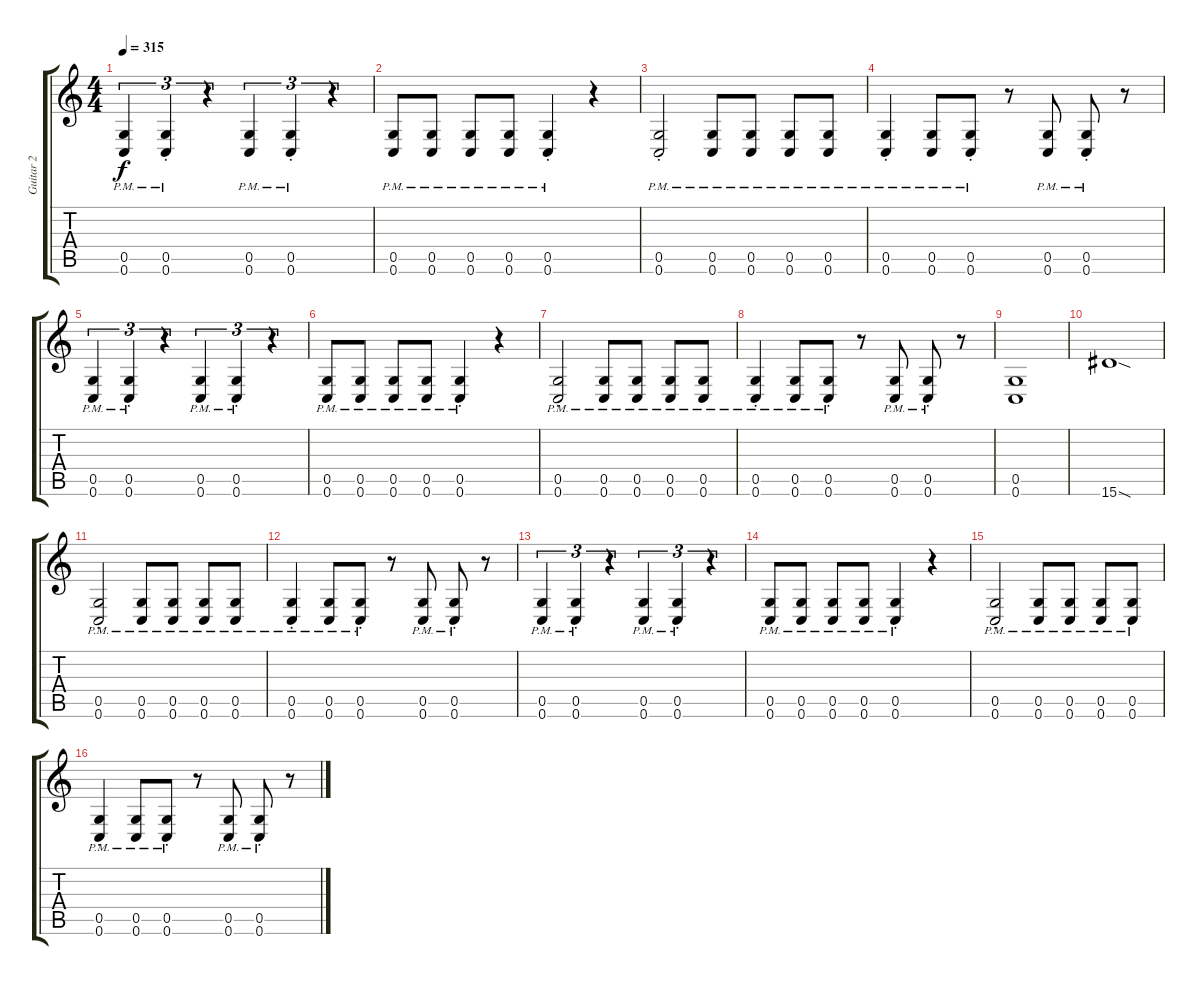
\track ("Guitar 2" "Guitar 2") {instrument distortionguitar}
\staff {score tabs}
\tuning (D4 A3 F3 C3 G2 C2) {hide}
\ts (4 4)
\tempo 315
\clef g2
\ks c
(0.5{pm} 0.6{pm}).4{tu (3 2) dy f} (0.5{pm st} 0.6{pm st}).4{tu (3 2)} r.4{tu (3 2)} (0.5{pm} 0.6{pm}).4{tu (3 2)} (0.5{pm st} 0.6{pm st}).4{tu (3 2)} r.4{tu (3 2)} |
(0.5{pm} 0.6{pm}).8 (0.5{pm} 0.6{pm}).8 (0.5{pm} 0.6{pm}).8 (0.5{pm} 0.6{pm}).8 (0.5{pm st} 0.6{pm st}).4 r.4 |
(0.5{pm st} 0.6{pm st}).2 (0.5{pm} 0.6{pm}).8 (0.5{pm} 0.6{pm}).8 (0.5{pm} 0.6{pm}).8 (0.5{pm} 0.6{pm}).8 |
(0.5{pm st} 0.6{pm st}).4 (0.5{pm} 0.6{pm}).8 (0.5{pm st} 0.6{pm st}).8 r.8 (0.5{pm} 0.6{pm}).8 (0.5{pm st} 0.6{pm st}).8 r.8 |
(0.5{pm} 0.6{pm}).4{tu (3 2)} (0.5{pm st} 0.6{pm st}).4{tu (3 2)} r.4{tu (3 2)} (0.5{pm} 0.6{pm}).4{tu (3 2)} (0.5{pm st} 0.6{pm st}).4{tu (3 2)} r.4{tu (3 2)} |
(0.5{pm} 0.6{pm}).8 (0.5{pm} 0.6{pm}).8 (0.5{pm} 0.6{pm}).8 (0.5{pm} 0.6{pm}).8 (0.5{pm st} 0.6{pm st}).4 r.4 |
(0.5{pm st} 0.6{pm st}).2 (0.5{pm} 0.6{pm}).8 (0.5{pm} 0.6{pm}).8 (0.5{pm} 0.6{pm}).8 (0.5{pm} 0.6{pm}).8 |
(0.5{pm st} 0.6{pm st}).4 (0.5{pm} 0.6{pm}).8 (0.5{pm st} 0.6{pm st}).8 r.8 (0.5{pm} 0.6{pm}).8 (0.5{pm st} 0.6{pm st}).8 r.8 |
(0.5 0.6).1 |
15.6{sod}.1 |
(0.5{pm st} 0.6{pm st}).2 (0.5{pm} 0.6{pm}).8 (0.5{pm} 0.6{pm}).8 (0.5{pm} 0.6{pm}).8 (0.5{pm} 0.6{pm}).8 |
(0.5{pm st} 0.6{pm st}).4 (0.5{pm} 0.6{pm}).8 (0.5{pm st} 0.6{pm st}).8 r.8 (0.5{pm} 0.6{pm}).8 (0.5{pm st} 0.6{pm st}).8 r.8 |
(0.5{pm} 0.6{pm}).4{tu (3 2)} (0.5{pm st} 0.6{pm st}).4{tu (3 2)} r.4{tu (3 2)} (0.5{pm} 0.6{pm}).4{tu (3 2)} (0.5{pm st} 0.6{pm st}).4{tu (3 2)} r.4{tu (3 2)} |
(0.5{pm} 0.6{pm}).8 (0.5{pm} 0.6{pm}).8 (0.5{pm} 0.6{pm}).8 (0.5{pm} 0.6{pm}).8 (0.5{pm st} 0.6{pm st}).4 r.4 |
(0.5{pm st} 0.6{pm st}).2 (0.5{pm} 0.6{pm}).8 (0.5{pm} 0.6{pm}).8 (0.5{pm} 0.6{pm}).8 (0.5{pm} 0.6{pm}).8 |
(0.5{pm st} 0.6{pm st}).4 (0.5{pm} 0.6{pm}).8 (0.5{pm st} 0.6{pm st}).8 r.8 (0.5{pm} 0.6{pm}).8 (0.5{pm st} 0.6{pm st}).8 r.8
